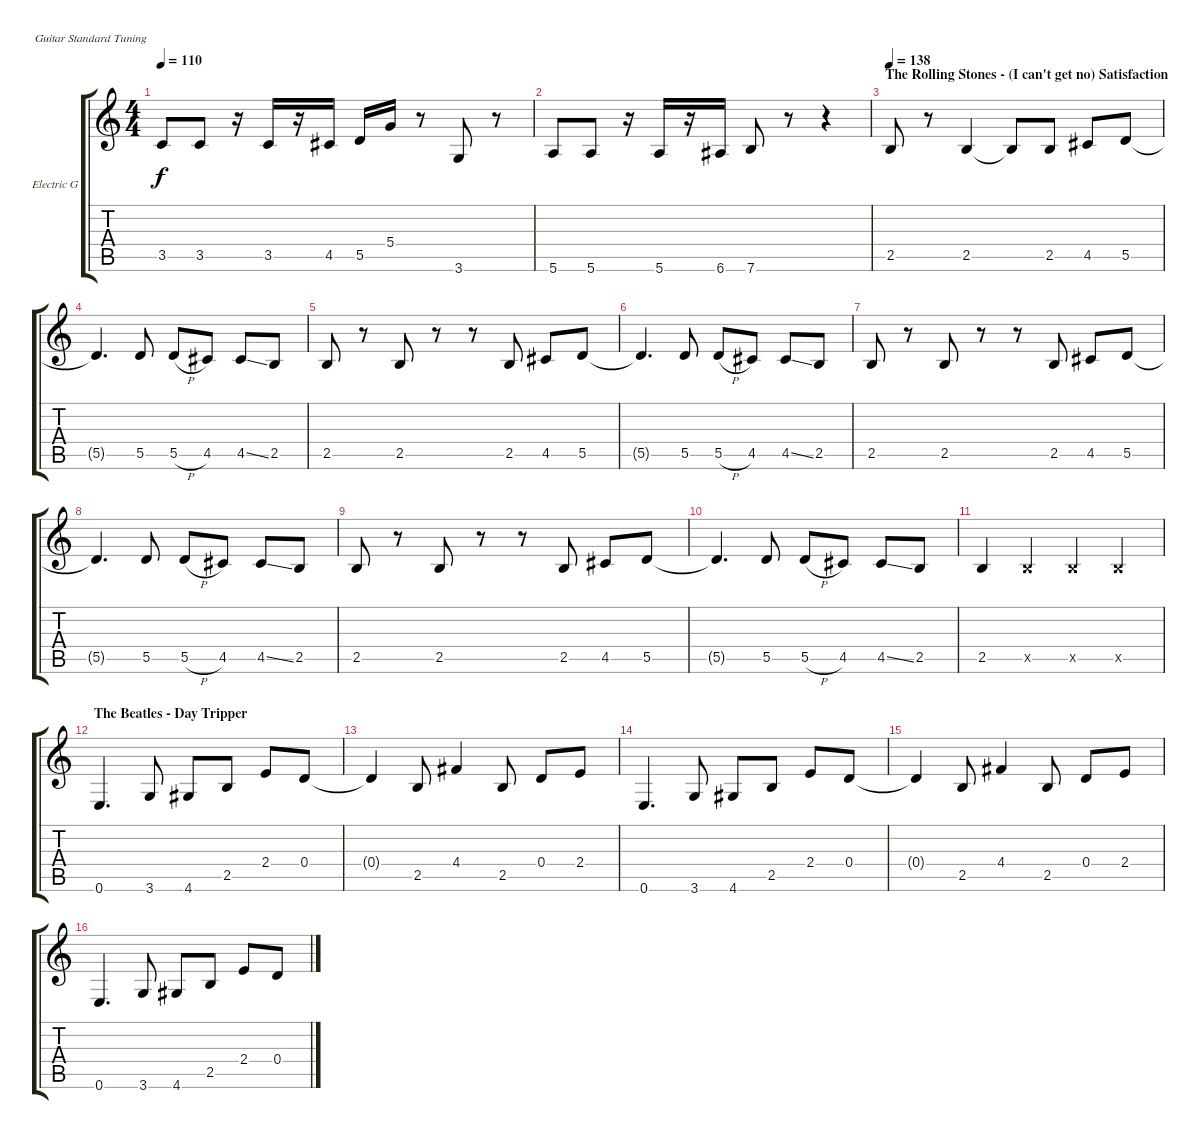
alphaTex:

\defaultSystemsLayout 4
\bracketExtendMode groupsimilarinstruments
\firstSystemTrackNameOrientation horizontal
\otherSystemsTrackNameOrientation horizontal
\track ("Electric Guitar" "Electric G") {instrument electricguitarclean}
\staff {score tabs}
\tuning (E4 B3 G3 D3 A2 E2)
\ts (4 4)
\tempo 110
\clef g2
\ks c
3.5.8{dy f} 3.5.8 r.16 3.5.16 r.16 4.5.16 5.5.16 5.4.16 r.8 3.6.8 r.8 |
5.6.8 5.6.8 r.16 5.6.16 r.16 6.6.16 7.6.8 r.8 r.4 |
\section ("" "The Rolling Stones - (I can't get no) Satisfaction")
\tempo 138
2.5.8 r.8 2.5.4 2.5{t}.8 2.5.8 4.5.8 5.5.8 |
5.5{t}.4{d} 5.5.8 5.5{h}.8 4.5.8 4.5{ss}.8 2.5.8 |
2.5.8 r.8 2.5.8 r.8 r.8 2.5.8 4.5.8 5.5.8 |
5.5{t}.4{d} 5.5.8 5.5{h}.8 4.5.8 4.5{ss}.8 2.5.8 |
2.5.8 r.8 2.5.8 r.8 r.8 2.5.8 4.5.8 5.5.8 |
5.5{t}.4{d} 5.5.8 5.5{h}.8 4.5.8 4.5{ss}.8 2.5.8 |
2.5.8 r.8 2.5.8 r.8 r.8 2.5.8 4.5.8 5.5.8 |
5.5{t}.4{d} 5.5.8 5.5{h}.8 4.5.8 4.5{ss}.8 2.5.8 |
2.5.4 2.5{x}.4 2.5{x}.4 2.5{x}.4 |
\section ("" "The Beatles - Day Tripper")
0.6.4{d} 3.6.8 4.6.8 2.5.8 2.4.8 0.4.8 |
0.4{t}.4 2.5.8 4.4.4 2.5.8 0.4.8 2.4.8 |
0.6.4{d} 3.6.8 4.6.8 2.5.8 2.4.8 0.4.8 |
0.4{t}.4 2.5.8 4.4.4 2.5.8 0.4.8 2.4.8 |
0.6.4{d} 3.6.8 4.6.8 2.5.8 2.4.8 0.4.8
